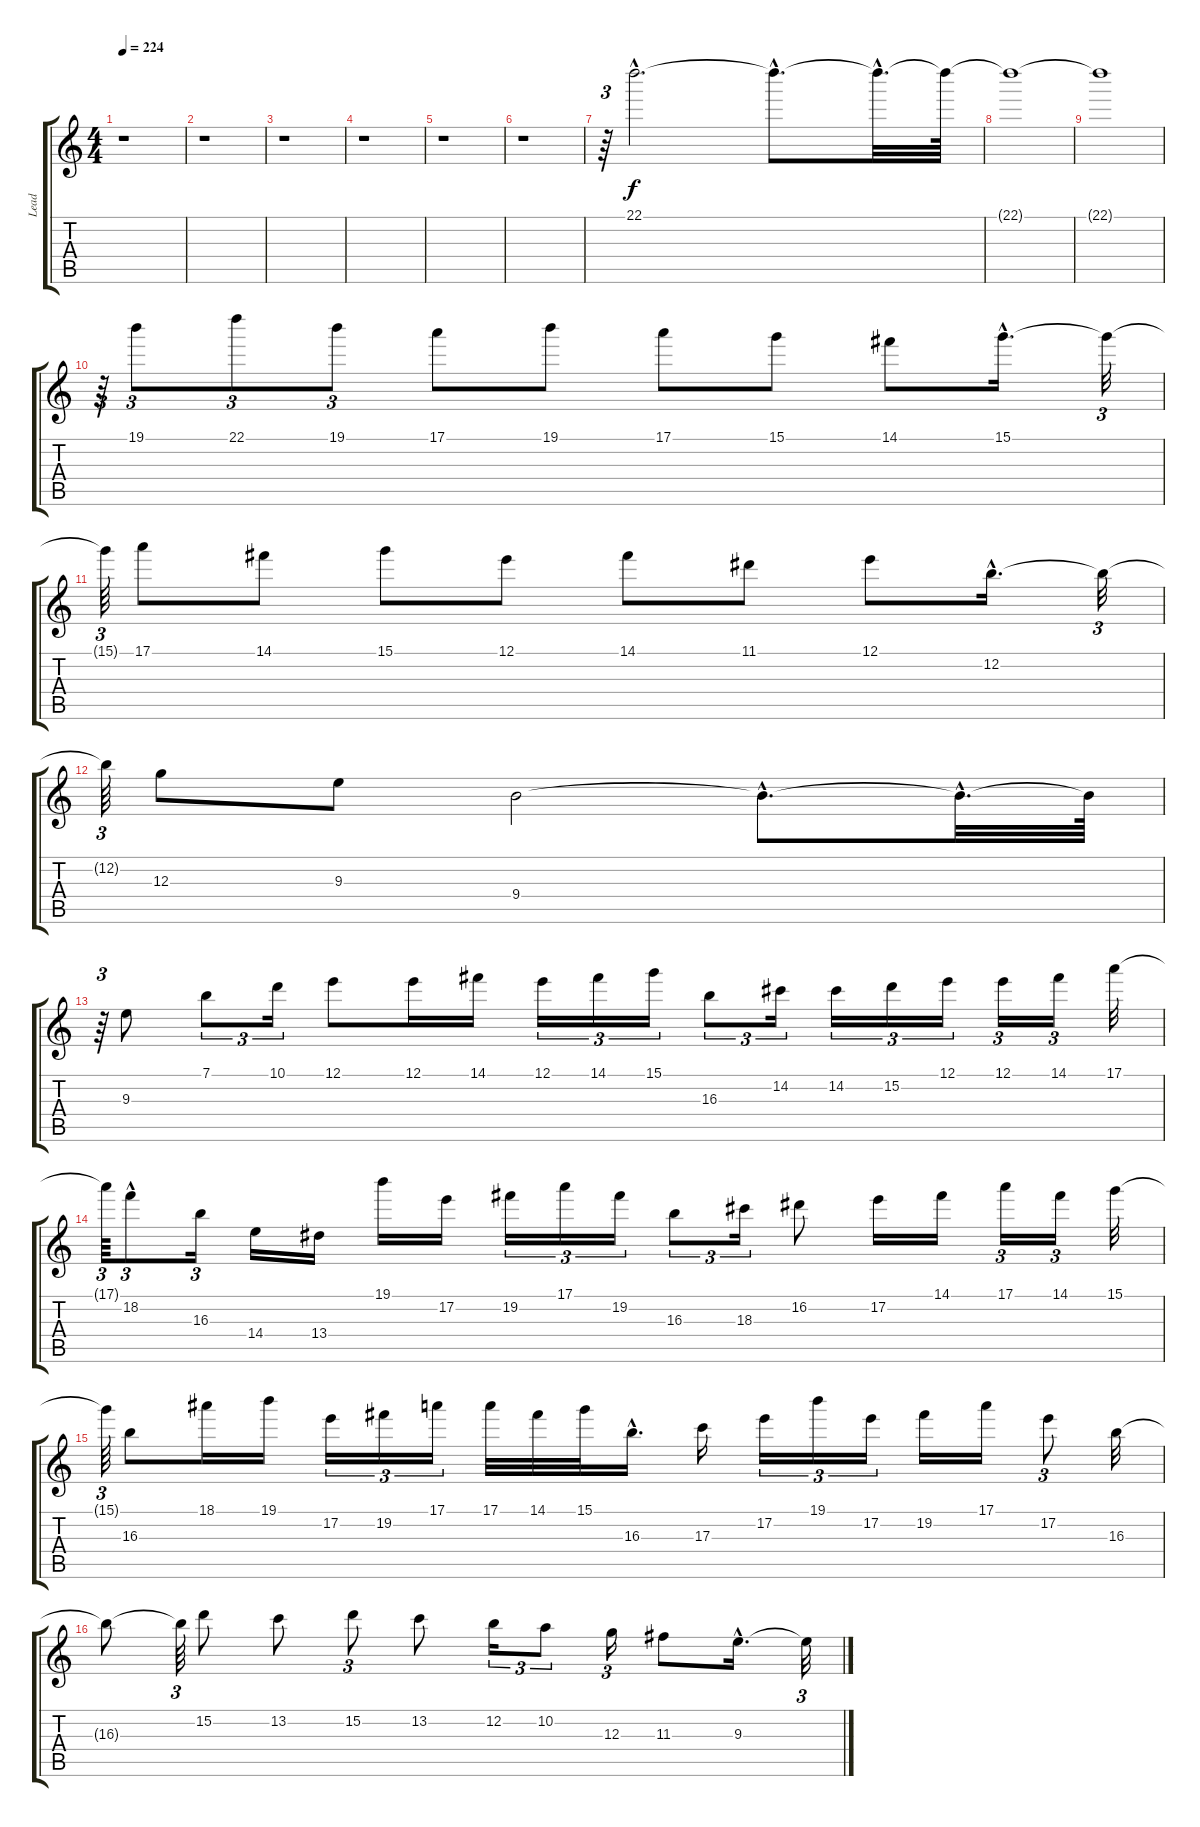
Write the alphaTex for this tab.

\track ("Lead" "Lead") {instrument distortionguitar}
\staff {score tabs}
\tuning (E4 B3 G3 D3 A2 E2) {hide}
\ts (4 4)
\tempo 224
\clef g2
\ks c
r.1{dy f} |
r.1 |
r.1 |
r.1 |
r.1 |
r.1 |
r.64{tu (3 2)} 22.1{hac}.2{d} 22.1{hac t}.8{d} 22.1{hac t}.32{d} 22.1{t}.64 |
22.1{t}.1 |
22.1{t}.1 |
r.64{tu (3 2)} 19.1.8{tu (3 2)} 22.1.8{tu (3 2)} 19.1.8{tu (3 2)} 17.1.8 19.1.8 17.1.8 15.1.8 14.1.8 15.1{hac}.16{d} 15.1{t}.32{tu (3 2)} |
15.1{t}.64{tu (3 2)} 17.1.8 14.1.8 15.1.8 12.1.8 14.1.8 11.1.8 12.1.8 12.2{hac}.16{d} 12.2{t}.32{tu (3 2)} |
12.2{t}.64{tu (3 2)} 12.3.8 9.3.8 9.4.2 9.4{hac t}.8{d} 9.4{hac t}.32{d} 9.4{t}.64 |
r.64{tu (3 2)} 9.3.8 7.1.8{tu (3 2)} 10.1.16{tu (3 2)} 12.1.8 12.1.16 14.1.16 12.1.16{tu (3 2)} 14.1.16{tu (3 2)} 15.1.16{tu (3 2)} 16.3.8{tu (3 2)} 14.2.16{tu (3 2)} 14.2.16{tu (3 2)} 15.2.16{tu (3 2)} 12.1.16{tu (3 2)} 12.1.16{tu (3 2)} 14.1.16{tu (3 2)} 17.1.32 |
17.1{t}.64{tu (3 2)} 18.2{hac}.8{tu (3 2)} 16.3.16{tu (3 2)} 14.4.16 13.4.16 19.1.16 17.2.16 19.2.16{tu (3 2)} 17.1.16{tu (3 2)} 19.2.16{tu (3 2)} 16.3.8{tu (3 2)} 18.3.16{tu (3 2)} 16.2.8 17.2.16 14.1.16 17.1.16{tu (3 2)} 14.1.16{tu (3 2)} 15.1.32 |
15.1{t}.64{tu (3 2)} 16.3.8 18.1.16 19.1.16 17.2.16{tu (3 2)} 19.2.16{tu (3 2)} 17.1.16{tu (3 2)} 17.1.32 14.1.32 15.1.32 16.3{hac}.16{d} 17.3.16 17.2.16{tu (3 2)} 19.1.16{tu (3 2)} 17.2.16{tu (3 2)} 19.2.16 17.1.16 17.2.8{tu (3 2)} 16.3.32 |
16.3{t}.8 16.3{t}.64{tu (3 2)} 15.2.8 13.2.8 15.2.8{tu (3 2)} 13.2.8 12.2.16{tu (3 2)} 10.2.8{tu (3 2)} 12.3.16{tu (3 2)} 11.3.8 9.3{hac}.16{d} 9.3{t}.32{tu (3 2)}
